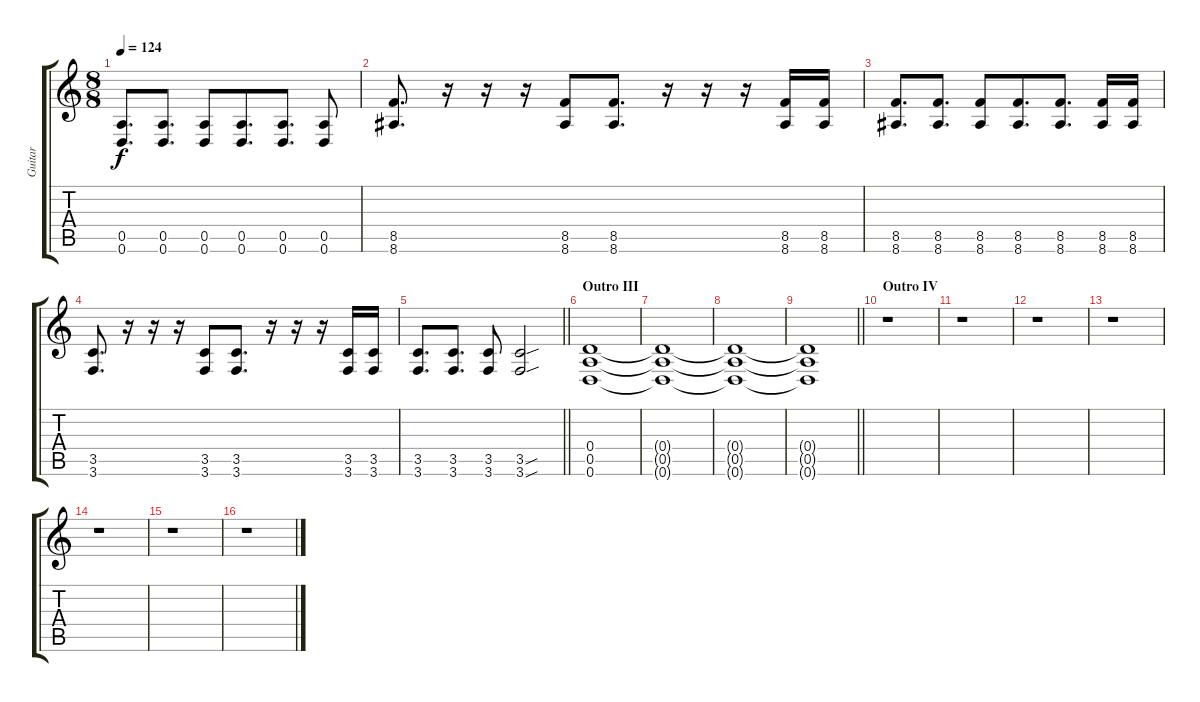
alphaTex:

\track ("Guitar" "Guitar") {instrument overdrivenguitar}
\staff {score tabs}
\tuning (E4 B3 G3 D3 A2 D2) {hide}
\ts (8 8)
\tempo 124
\clef g2
\ks c
(0.5 0.6).8{d dy f} (0.5 0.6).8{d} (0.5 0.6).8 (0.5 0.6).8{d} (0.5 0.6).8{d} (0.5 0.6).8 |
(8.5 8.6).8{d} r.16 r.16 r.16 (8.5 8.6).8 (8.5 8.6).8{d} r.16 r.16 r.16 (8.5 8.6).16 (8.5 8.6).16 |
(8.5 8.6).8{d} (8.5 8.6).8{d} (8.5 8.6).8 (8.5 8.6).8{d} (8.5 8.6).8{d} (8.5 8.6).16 (8.5 8.6).16 |
(3.5 3.6).8{d} r.16 r.16 r.16 (3.5 3.6).8 (3.5 3.6).8{d} r.16 r.16 r.16 (3.5 3.6).16 (3.5 3.6).16 |
\barLineRight lightlight
(3.5 3.6).8{d} (3.5 3.6).8{d} (3.5 3.6).8 (3.5{sou} 3.6{sou}).2 |
\section ("" "Outro III")
(0.4 0.5 0.6).1 |
(0.4{t} 0.5{t} 0.6{t}).1 |
(0.4{t} 0.5{t} 0.6{t}).1 |
\barLineRight lightlight
(0.4{t} 0.5{t} 0.6{t}).1 |
\section ("" "Outro IV")
r.1 |
r.1 |
r.1 |
r.1 |
r.1 |
r.1 |
r.1
